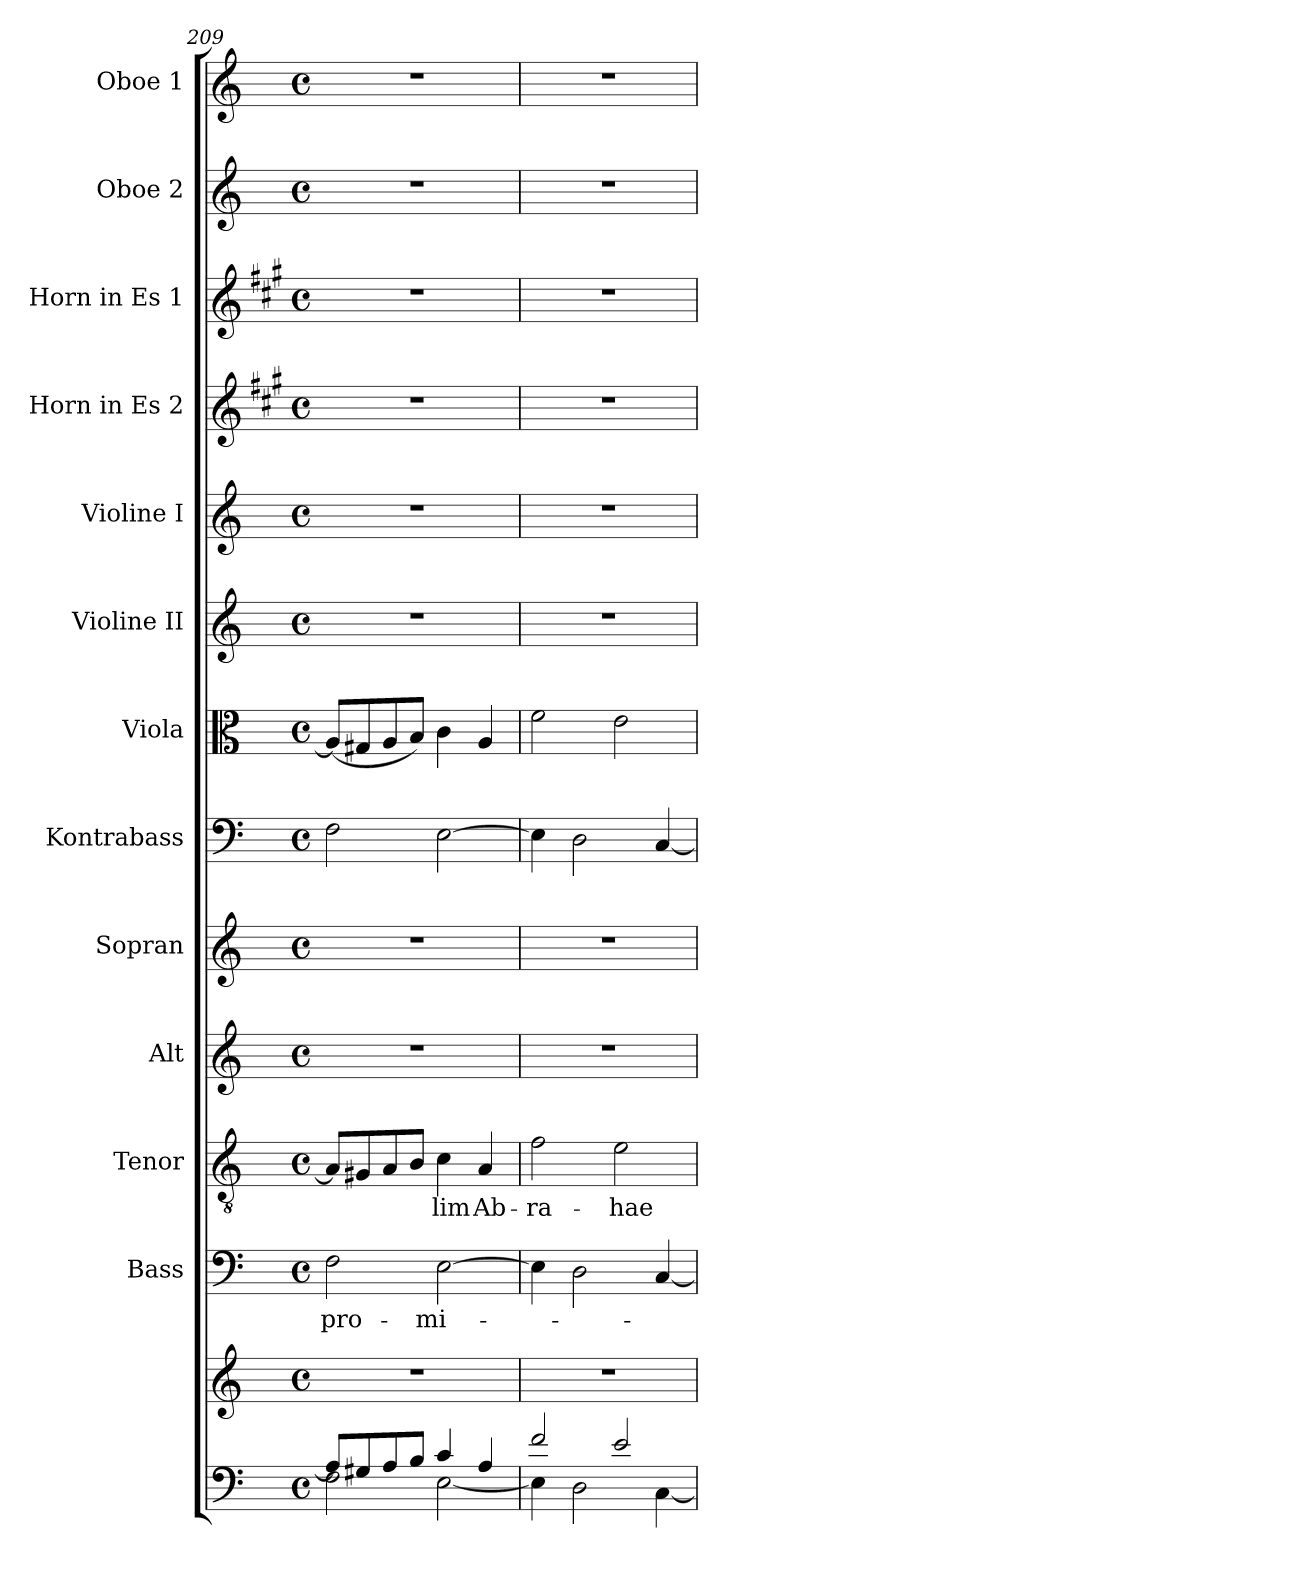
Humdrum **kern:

**kern	**kern	**kern	**text	**kern	**text	**kern	**kern	**kern	**kern	**kern	**kern	**kern	**kern	**kern	**kern
*part13	*part13	*part12	*part12	*part11	*part11	*part10	*part9	*part8	*part7	*part6	*part5	*part4	*part3	*part2	*part1
*staff14	*staff13	*staff12	*staff12	*staff11	*staff11	*staff10	*staff9	*staff8	*staff7	*staff6	*staff5	*staff4	*staff3	*staff2	*staff1
*	*	*I"Bass	*	*I"Tenor	*	*I"Alt	*I"Sopran	*I"Kontrabass	*I"Viola	*I"Violine II	*I"Violine I	*I"Horn in Es 2	*I"Horn in Es 1	*I"Oboe 2	*I"Oboe 1
*	*	*I'B.	*	*I'T.	*	*I'A.	*I'S.	*I'Kb.	*I'Vla.	*I'Vl. II	*I'Vl. I	*I'Hr. 2	*I'Hr. 1	*I'Ob. 2	*I'Ob. 1
!!LO:PB:g=z
*clefF4	*clefG2	*clefF4	*	*clefGv2	*	*clefG2	*clefG2	*clefF4	*clefC3	*clefG2	*clefG2	*clefG2	*clefG2	*clefG2	*clefG2
*	*	*	*	*	*	*	*	*ITrd7c12	*	*	*	*ITrd5c9	*ITrd5c9	*	*
*k[]	*k[]	*k[]	*	*k[]	*	*k[]	*k[]	*k[]	*k[]	*k[]	*k[]	*k[]	*k[]	*k[]	*k[]
*C:	*C:	*C:	*	*C:	*	*C:	*C:	*C:	*C:	*C:	*C:	*C:	*C:	*C:	*C:
*M4/4	*M4/4	*M4/4	*	*M4/4	*	*M4/4	*M4/4	*M4/4	*M4/4	*M4/4	*M4/4	*M4/4	*M4/4	*M4/4	*M4/4
*met(c)	*met(c)	*met(c)	*	*met(c)	*	*met(c)	*met(c)	*met(c)	*met(c)	*met(c)	*met(c)	*met(c)	*met(c)	*met(c)	*met(c)
=209	=209	=209	=209	=209	=209	=209	=209	=209	=209	=209	=209	=209	=209	=209	=209
*^	*	*	*	*	*	*	*	*	*	*	*	*	*	*	*
!	!	!	!	!LO:LY:b	!	!	!	!	!	!	!	!	!	!	!	!
8A/L]	2F\	1r	2F\	pro-	8A/L]	.	1r	1r	2FF\	(<8A/L]	1r	1r	1r	1r	1r	1r
8G#X/	.	.	.	.	8G#X/	.	.	.	.	8G#X/	.	.	.	.	.	.
8A/	.	.	.	.	8A/	.	.	.	.	8A/	.	.	.	.	.	.
8B/J	.	.	.	.	8B/J	.	.	.	.	8B/J)	.	.	.	.	.	.
!	!	!	!	!LO:LY:b	!	!LO:LY:b	!	!	!	!	!	!	!	!	!	!
4c/	[<2E\	.	[2E\	-mi-	4c\	-lim	.	.	[2EE\	4c\	.	.	.	.	.	.
!	!	!	!	!	!	!LO:LY:b	!	!	!	!	!	!	!	!	!	!
4A/	.	.	.	.	4A/	Ab-	.	.	.	4A/	.	.	.	.	.	.
=210	=210	=210	=210	=210	=210	=210	=210	=210	=210	=210	=210	=210	=210	=210	=210	=210
!	!	!	!	!	!	!LO:LY:b	!	!	!	!	!	!	!	!	!	!
2f/	4E\]	1r	4E\]	.	2f\	-ra-	1r	1r	4EE\]	2f\	1r	1r	1r	1r	1r	1r
.	2D\	.	2D\	.	.	.	.	.	2DD\	.	.	.	.	.	.	.
!	!	!	!	!	!	!LO:LY:b	!	!	!	!	!	!	!	!	!	!
2e/	.	.	.	.	2e\	-hae	.	.	.	2e\	.	.	.	.	.	.
.	[<4C\	.	[4C/	.	.	.	.	.	[4CC/	.	.	.	.	.	.	.
*v	*v	*	*	*	*	*	*	*	*	*	*	*	*	*	*	*
=	=	=	=	=	=	=	=	=	=	=	=	=	=	=	=
*-	*-	*-	*-	*-	*-	*-	*-	*-	*-	*-	*-	*-	*-	*-	*-
